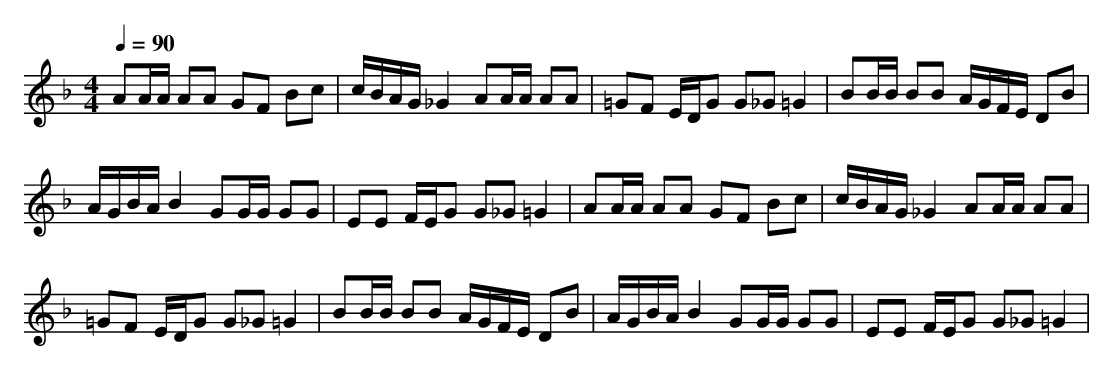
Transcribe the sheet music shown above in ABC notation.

X:1
T:
M: 4/4
L: 1/8
Q:1/4=90
K:F % 1 flats
AA/2A/2 AA GF Bc|c/2B/2A/2G/2 _G2 AA/2A/2 AA|=GF E/2D/2G G_G =G2|BB/2B/2 BB A/2G/2F/2E/2 DB|
A/2G/2B/2A/2 B2 GG/2G/2 GG|EE F/2E/2G G_G =G2|AA/2A/2 AA GF Bc|c/2B/2A/2G/2 _G2 AA/2A/2 AA|
=GF E/2D/2G G_G =G2|BB/2B/2 BB A/2G/2F/2E/2 DB|A/2G/2B/2A/2 B2 GG/2G/2 GG|EE F/2E/2G G_G =G2|
